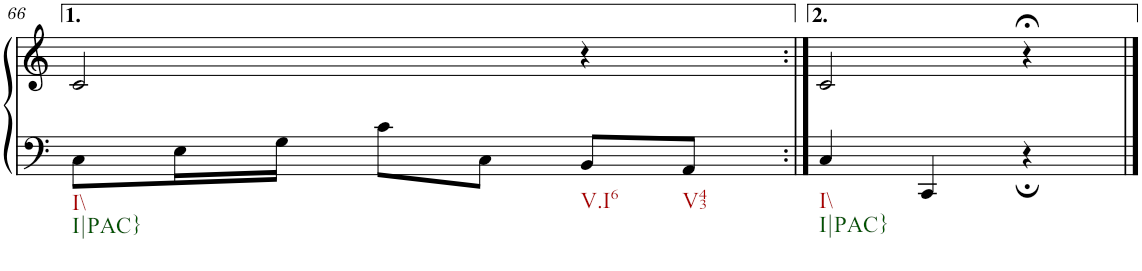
**kern	**kern
*part1	*part1
*staff2	*staff1
*I"unbenannt1	*
!!LO:PB:g=z
*clefF4	*clefG2
*k[]	*k[]
*M3/4	*M3/4
=66	=66
!LO:TX:b:t=I\\	!
!LO:TX:b:t=I|PAC}	!
8C\L	2c/
16E\L	.
16G\JJ	.
8c\L	.
8C\J	.
!LO:TX:b:t=V.I6	!
8BB/L	4r
!LO:TX:b:t=V43	!
8AA/J	.
=66X2:|!	=66X2:|!
!LO:TX:b:t=I\\	!
!LO:TX:b:t=I|PAC}	!
4C/	2c/
4CC/	.
4r;	4r;<
==	==
*-	*-
